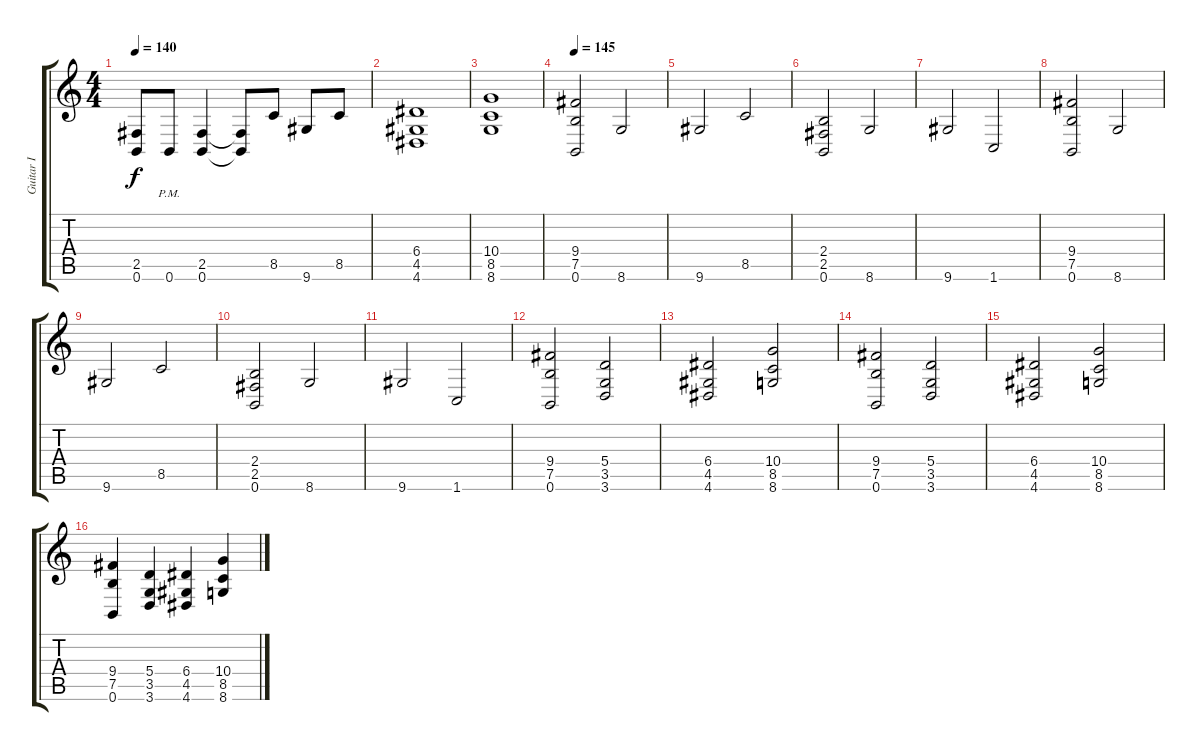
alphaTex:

\track ("Guitar I" "Guitar I") {instrument distortionguitar}
\staff {score tabs}
\tuning (B3 Gb3 D3 A2 E2 B1) {hide}
\ts (4 4)
\tempo 140
\clef g2
\ks c
(2.5{t} 0.6{t}).8{dy f} 0.6{pm}.8 (2.5 0.6).4 (2.5{t} 0.6{t}).8 8.5.8 9.6.8 8.5.8 |
(6.4 4.5 4.6).1 |
(10.4 8.5 8.6).1 |
\tempo 145
(9.4 7.5 0.6).2{volume 13} 8.6.2 |
9.6.2 8.5.2 |
(2.4 2.5 0.6).2 8.6.2 |
9.6.2 1.6.2 |
(9.4 7.5 0.6).2 8.6.2 |
9.6.2 8.5.2 |
(2.4 2.5 0.6).2 8.6.2 |
9.6.2 1.6.2 |
(9.4 7.5 0.6).2 (5.4 3.5 3.6).2 |
(6.4 4.5 4.6).2 (10.4 8.5 8.6).2 |
(9.4 7.5 0.6).2 (5.4 3.5 3.6).2 |
(6.4 4.5 4.6).2 (10.4 8.5 8.6).2 |
(9.4 7.5 0.6).4 (5.4 3.5 3.6).4 (6.4 4.5 4.6).4 (10.4 8.5 8.6).4
